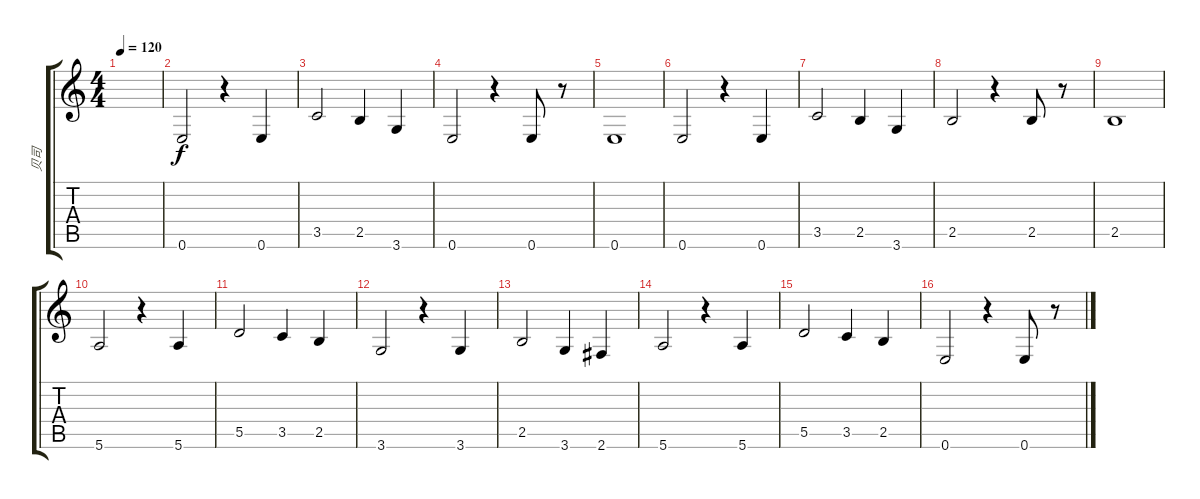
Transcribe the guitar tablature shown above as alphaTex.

\track ("贝司" "贝司") {instrument electricbassfinger}
\staff {score tabs}
\tuning (E4 B3 G3 D3 A2 E2) {hide}
\ts (4 4)
\tempo 120
\clef g2
\ks c
|
0.6.2 r.4 0.6.4 |
3.5.2 2.5.4 3.6.4 |
0.6.2 r.4 0.6.8 r.8 |
0.6.1 |
0.6.2 r.4 0.6.4 |
3.5.2 2.5.4 3.6.4 |
2.5.2 r.4 2.5.8 r.8 |
2.5.1 |
5.6.2 r.4 5.6.4 |
5.5.2{txt ""} 3.5.4 2.5.4 |
3.6.2 r.4 3.6.4 |
2.5.2 3.6.4 2.6.4 |
5.6.2 r.4 5.6.4 |
5.5.2 3.5.4 2.5.4 |
0.6.2 r.4 0.6.8 r.8
